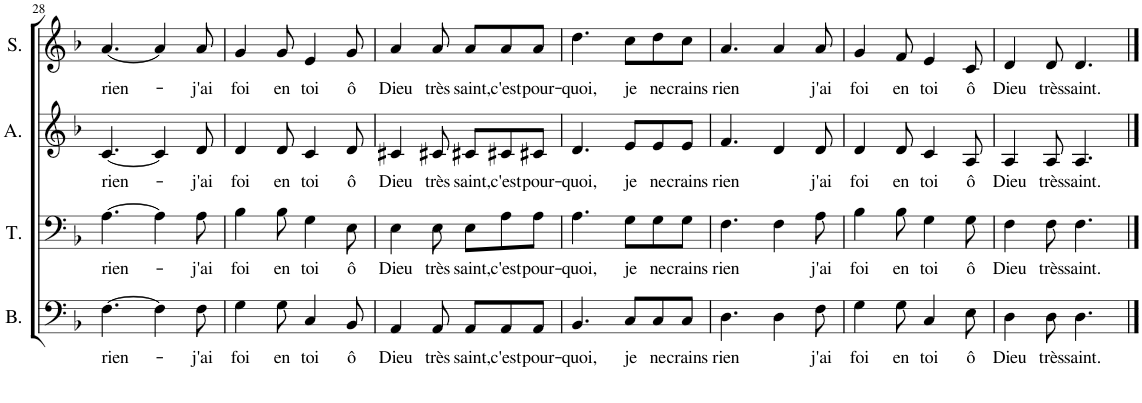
**kern	**text	**kern	**text	**kern	**text	**kern	**text
*part4	*part4	*part3	*part3	*part2	*part2	*part1	*part1
*staff4	*staff4	*staff3	*staff3	*staff2	*staff2	*staff1	*staff1
*I"Bass	*	*I"Tenor	*	*I"Alto	*	*I"Soprano	*
*I'B.	*	*I'T.	*	*I'A.	*	*I'S.	*
!!LO:PB:g=z
*clefF4	*	*clefF4	*	*clefG2	*	*clefG2	*
*k[b-]	*	*k[b-]	*	*k[b-]	*	*k[b-]	*
*M6/8	*	*M6/8	*	*M6/8	*	*M6/8	*
=28	=28	=28	=28	=28	=28	=28	=28
!	!LO:LY:b	!	!LO:LY:b	!	!LO:LY:b	!	!LO:LY:b
[4.F\	rien-	[4.A\	rien-	[4.c/	rien-	[4.a/	rien-
4F\]	.	4A\]	.	4c/]	.	4a/]	.
!	!LO:LY:b	!	!LO:LY:b	!	!LO:LY:b	!	!LO:LY:b
8F\	-j'ai	8A\	-j'ai	8d/	-j'ai	8a/	-j'ai
=29	=29	=29	=29	=29	=29	=29	=29
!	!LO:LY:b	!	!LO:LY:b	!	!LO:LY:b	!	!LO:LY:b
4G\	foi	4B-\	foi	4d/	foi	4g/	foi
!	!LO:LY:b	!	!LO:LY:b	!	!LO:LY:b	!	!LO:LY:b
8G\	en	8B-\	en	8d/	en	8g/	en
!	!LO:LY:b	!	!LO:LY:b	!	!LO:LY:b	!	!LO:LY:b
4C/	toi	4G\	toi	4c/	toi	4e/	toi
!	!LO:LY:b	!	!LO:LY:b	!	!LO:LY:b	!	!LO:LY:b
8BB-/	ô	8E\	ô	8d/	ô	8g/	ô
=30	=30	=30	=30	=30	=30	=30	=30
!	!LO:LY:b	!	!LO:LY:b	!	!LO:LY:b	!	!LO:LY:b
4AA/	Dieu	4E\	Dieu	4c#X/	Dieu	4a/	Dieu
!	!LO:LY:b	!	!LO:LY:b	!	!LO:LY:b	!	!LO:LY:b
8AA/	très	8E\	très	8c#X/	très	8a/	très
!	!LO:LY:b	!	!LO:LY:b	!	!LO:LY:b	!	!LO:LY:b
8AA/L	saint,	8E\L	saint,	8c#X/L	saint,	8a/L	saint,
!	!LO:LY:b	!	!LO:LY:b	!	!LO:LY:b	!	!LO:LY:b
8AA/	c'est	8A\	c'est	8c#X/	c'est	8a/	c'est
!	!LO:LY:b	!	!LO:LY:b	!	!LO:LY:b	!	!LO:LY:b
8AA/J	pour-	8A\J	pour-	8c#X/J	pour-	8a/J	pour-
=31	=31	=31	=31	=31	=31	=31	=31
!	!LO:LY:b	!	!LO:LY:b	!	!LO:LY:b	!	!LO:LY:b
4.BB-/	-quoi,	4.A\	-quoi,	4.d/	-quoi,	4.dd\	-quoi,
!	!LO:LY:b	!	!LO:LY:b	!	!LO:LY:b	!	!LO:LY:b
8C/L	je	8G\L	je	8e/L	je	8cc\L	je
!	!LO:LY:b	!	!LO:LY:b	!	!LO:LY:b	!	!LO:LY:b
8C/	ne	8G\	ne	8e/	ne	8dd\	ne
!	!LO:LY:b	!	!LO:LY:b	!	!LO:LY:b	!	!LO:LY:b
8C/J	crains	8G\J	crains	8e/J	crains	8cc\J	crains
=32	=32	=32	=32	=32	=32	=32	=32
!	!LO:LY:b	!	!LO:LY:b	!	!LO:LY:b	!	!LO:LY:b
4.D\	rien	4.F\	rien	4.f/	rien	4.a/	rien
4D\	.	4F\	.	4d/	.	4a/	.
!	!LO:LY:b	!	!LO:LY:b	!	!LO:LY:b	!	!LO:LY:b
8F\	j'ai	8A\	j'ai	8d/	j'ai	8a/	j'ai
=33	=33	=33	=33	=33	=33	=33	=33
!	!LO:LY:b	!	!LO:LY:b	!	!LO:LY:b	!	!LO:LY:b
4G\	foi	4B-\	foi	4d/	foi	4g/	foi
!	!LO:LY:b	!	!LO:LY:b	!	!LO:LY:b	!	!LO:LY:b
8G\	en	8B-\	en	8d/	en	8f/	en
!	!LO:LY:b	!	!LO:LY:b	!	!LO:LY:b	!	!LO:LY:b
4C/	toi	4G\	toi	4c/	toi	4e/	toi
!	!LO:LY:b	!	!LO:LY:b	!	!LO:LY:b	!	!LO:LY:b
8E\	ô	8G\	ô	8A/	ô	8c/	ô
=34	=34	=34	=34	=34	=34	=34	=34
!	!LO:LY:b	!	!LO:LY:b	!	!LO:LY:b	!	!LO:LY:b
4D\	Dieu	4F\	Dieu	4A/	Dieu	4d/	Dieu
!	!LO:LY:b	!	!LO:LY:b	!	!LO:LY:b	!	!LO:LY:b
8D\	très	8F\	très	8A/	très	8d/	très
!	!LO:LY:b	!	!LO:LY:b	!	!LO:LY:b	!	!LO:LY:b
4.D\	saint.	4.F\	saint.	4.A/	saint.	4.d/	saint.
==	==	==	==	==	==	==	==
*-	*-	*-	*-	*-	*-	*-	*-
